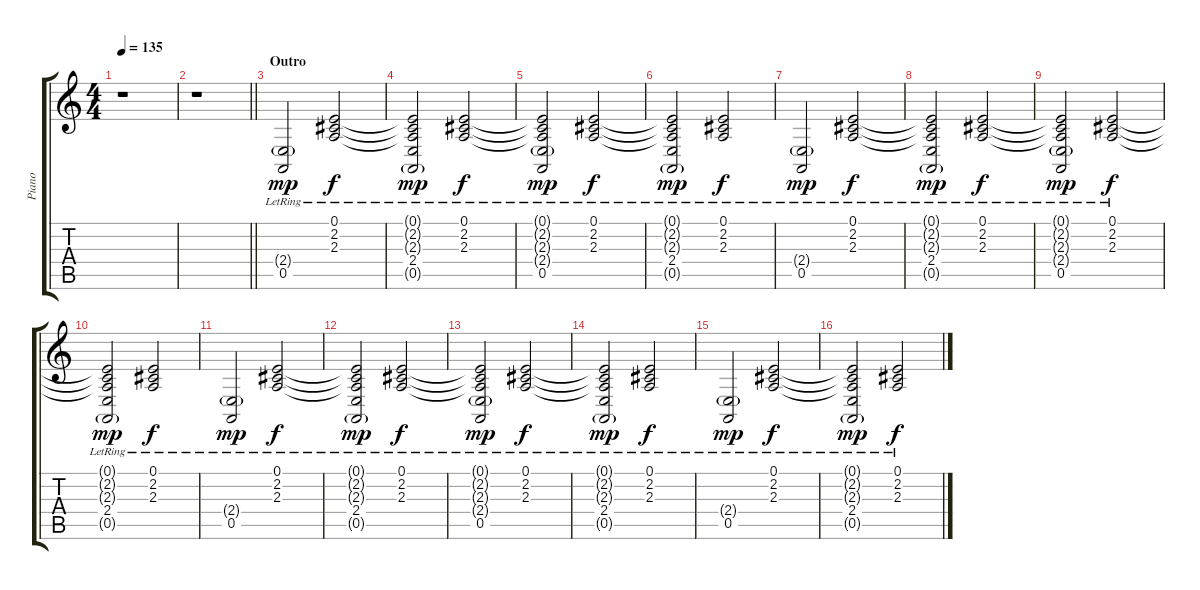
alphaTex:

\track ("Piano" "Piano") {instrument acousticgrandpiano}
\staff {score tabs}
\tuning (E4 B3 G3 D3 A2 E2) {hide}
\ts (4 4)
\tempo 135
\clef g2
\ks c
r.1{dy ff} |
\barLineRight lightlight
r.1 |
\section ("" "Outro")
(2.4{g} 0.5{lr}).2{dy mp volume 9} (0.1{lr} 2.2{lr} 2.3{lr}).2{dy f} |
(0.1{t} 2.2{t} 2.3{t} 2.4 0.5{g lr}).2{dy mp} (0.1{lr} 2.2{lr} 2.3{lr}).2{dy f} |
(0.1{t} 2.2{t} 2.3{t} 2.4{g} 0.5{lr}).2{dy mp} (0.1{lr} 2.2{lr} 2.3{lr}).2{dy f} |
(0.1{t} 2.2{t} 2.3{t} 2.4 0.5{g lr}).2{dy mp} (0.1{lr} 2.2{lr} 2.3{lr}).2{dy f} |
(2.4{g} 0.5{lr}).2{dy mp volume 12} (0.1{lr} 2.2{lr} 2.3{lr}).2{dy f} |
(0.1{t} 2.2{t} 2.3{t} 2.4 0.5{g lr}).2{dy mp} (0.1{lr} 2.2{lr} 2.3{lr}).2{dy f} |
(0.1{t} 2.2{t} 2.3{t} 2.4{g} 0.5{lr}).2{dy mp} (0.1{lr} 2.2{lr} 2.3{lr}).2{dy f} |
(0.1{t} 2.2{t} 2.3{t} 2.4 0.5{g lr}).2{dy mp} (0.1{lr} 2.2{lr} 2.3{lr}).2{dy f} |
(2.4{g} 0.5{lr}).2{dy mp} (0.1{lr} 2.2{lr} 2.3{lr}).2{dy f} |
(0.1{t} 2.2{t} 2.3{t} 2.4 0.5{g lr}).2{dy mp} (0.1{lr} 2.2{lr} 2.3{lr}).2{dy f} |
(0.1{t} 2.2{t} 2.3{t} 2.4{g} 0.5{lr}).2{dy mp} (0.1{lr} 2.2{lr} 2.3{lr}).2{dy f} |
(0.1{t} 2.2{t} 2.3{t} 2.4 0.5{g lr}).2{dy mp} (0.1{lr} 2.2{lr} 2.3{lr}).2{dy f} |
(2.4{g} 0.5{lr}).2{dy mp} (0.1{lr} 2.2{lr} 2.3{lr}).2{dy f} |
(0.1{t} 2.2{t} 2.3{t} 2.4 0.5{g lr}).2{dy mp} (0.1{lr} 2.2{lr} 2.3{lr}).2{dy f}
